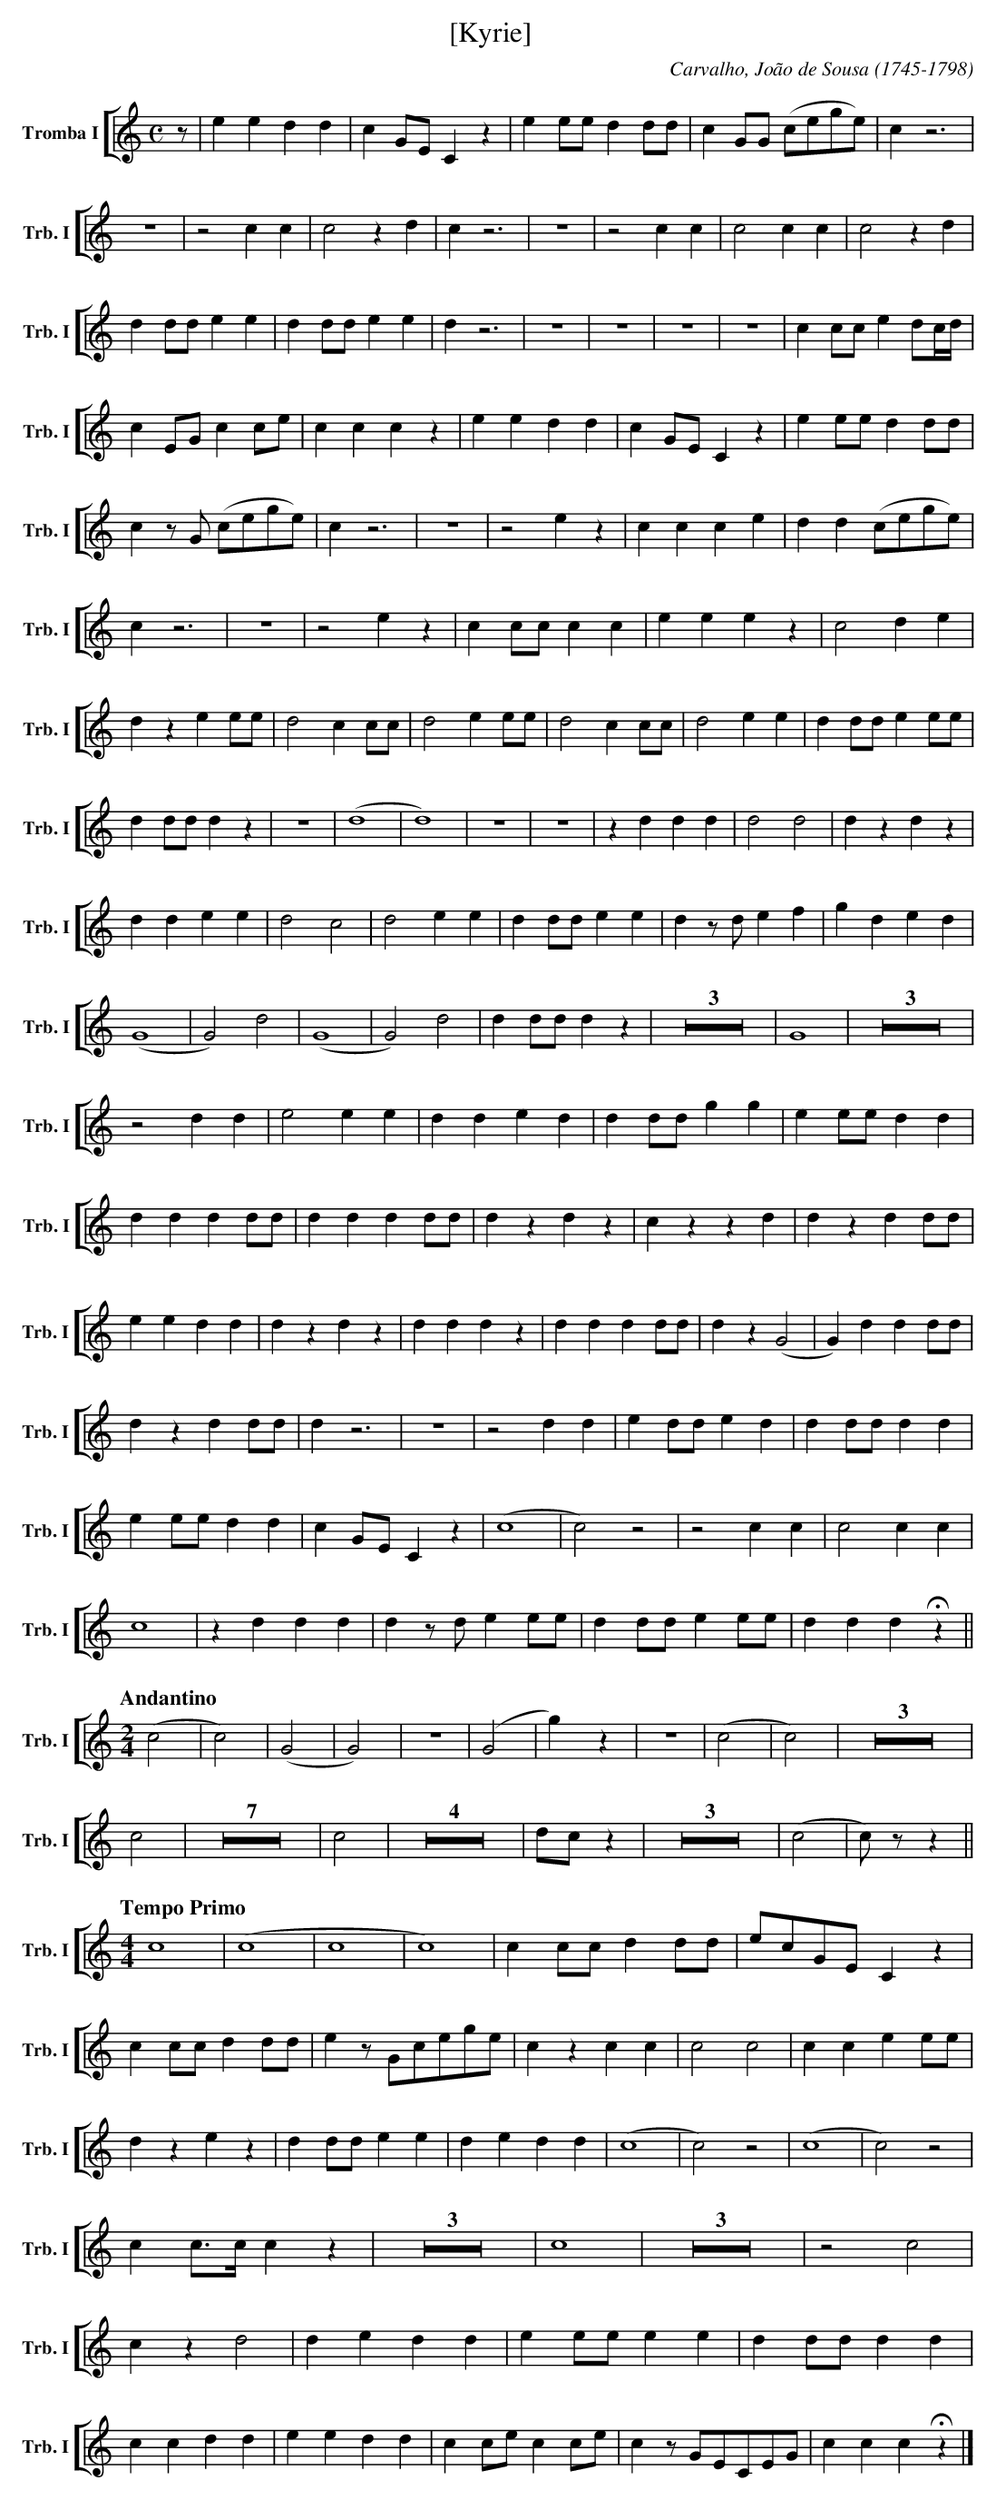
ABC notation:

X:1
T:[Kyrie]
C:Carvalho, Jo\~ao de Sousa (1745-1798)
M:C
L:1/4
K:C
V: 5 clef=treble name="Tromba I" sname="Trb. I"
%%staves [( 5 )]
z/ | eedd | cG/E/Cz| ee/e/dd/d/ | c G/G/ (c/e/g/e/) | c z3 | Z | z2cc | c2zd | cz3 | Z | z2cc | c2cc | c2zd | dd/d/ee | dd/d/ee | dz3 | Z | Z | Z | Z | cc/c/ed/c/4d/4 | cE/G/cc/e/ | cccz | eedd | cG/E/Cz | ee/e/dd/d/ | cz/G/ (c/e/g/e/) | cz3 | Z | z2ez | ccce | dd(c/e/g/e/) | cz3 | Z | z2ez | cc/c/cc | eeez | c2de | dzee/e/ | d2cc/c/ | d2ee/e/ | d2cc/c/ | d2ee | dd/d/ee/e/ | dd/d/dz | Z | (d4 | d4) | Z | Z | zddd | d2d2 | dzdz | ddee | d2c2 | d2ee | dd/d/ee | dz/d/ef# | gded | (G4 | G2)d2 | (G4 | G2)d2 | dd/d/dz | Z3 | G4 | Z3 | z2dd | e2ee | dded | dd/d/gg | ee/e/dd | dddd/d/ | dddd/d/ | dzdz | czzd | dzdd/d/ | eedd | dzdz | dddz | dddd/d/ | dz(G2 | G)ddd/d/ | dzdd/d/ | dz3 | Z | z2dd | ed/d/ed | dd/d/dd | ee/e/dd | cG/E/Cz | (c4 | c2)z2 | z2cc | c2cc | c4 | zddd | dz/d/ee/e/ | dd/d/ee/e/ | ddd !fermata!z || \
[Q:"Andantino"] [M:2/4] (c2 | c2) |  (G2 | G2) | z2 | (G2 | g)z | z2 | (c2 | c2) | Z3 | c2 | Z7 | c2 | Z4 | d/c/z | Z3 | (c2 | c/)z/z || \
 [Q:"Tempo Primo"] [M:4/4] c4 | (c4 | c4 | c4) | cc/c/dd/d/ | e/c/G/E/Cz | cc/c/dd/d/ | ez/G/c/e/g/e/ | czcc | c2c2 | ccee/e/ | dzez | dd/d/ee | dedd | (c4 | c2)z2 | (c4 | c2)z2 | cc/>c/cz | Z3 | c4 | Z3 | z2c2 | czd2 | dedd | ee/e/ee | dd/d/dd | ccdd | eedd | cc/e/cc/e/ | cz/G/E/C/E/G/ | ccc !fermata!z |]
